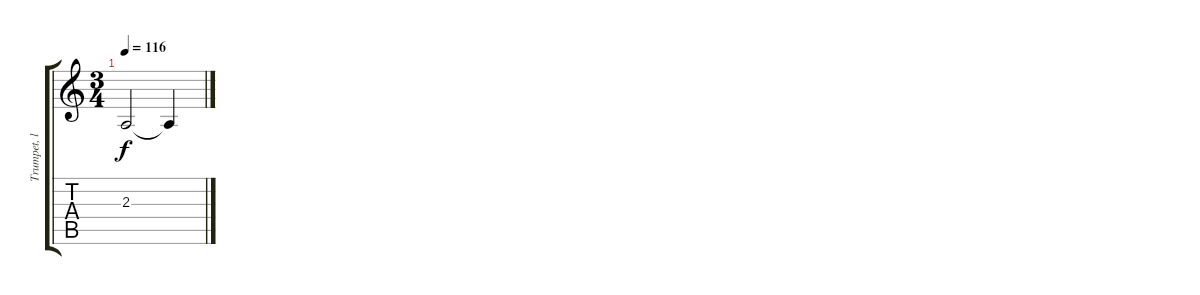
\track ("Trumpet, larsens" "Trumpet, l") {instrument trumpet}
\staff {score tabs}
\tuning (E4 B3 G3 D3 A2 E2) {hide}
\ts (3 4)
\tempo 116
\clef g2
\ks c
2.3{t}.2{dy f volume 0} 2.3{t}.4
